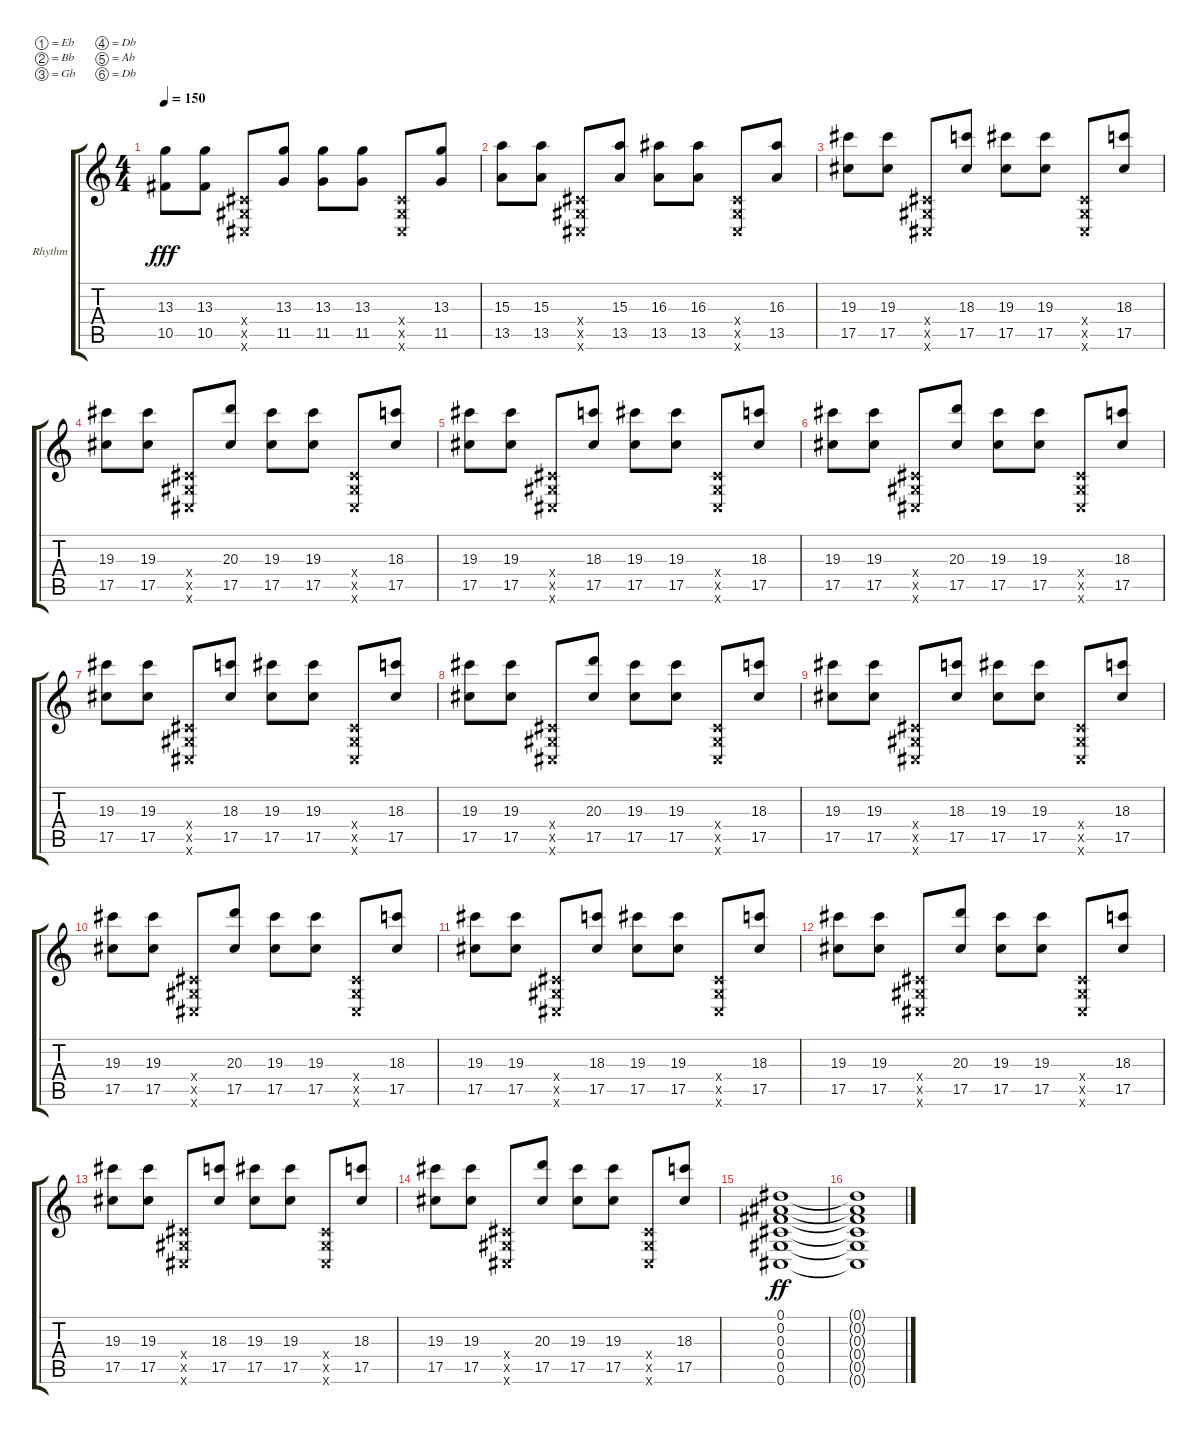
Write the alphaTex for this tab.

\bracketExtendMode groupsimilarinstruments
\firstSystemTrackNameOrientation horizontal
\otherSystemsTrackNameOrientation horizontal
\track ("Kaleb" "Rhythm") {instrument distortionguitar}
\staff {score tabs}
\tuning (Eb4 Bb3 Gb3 Db3 Ab2 Db2)
\ts (4 4)
\tempo 150
\clef g2
\ks c
(10.5 13.3).8{dy fff} (10.5 13.3).8 (0.6{x} 0.5{x} 0.4{x}).8 (11.5 13.3).8 (11.5 13.3).8 (11.5 13.3).8 (0.6{x} 0.5{x} 0.4{x}).8 (11.5 13.3).8 |
(13.5 15.3).8 (15.3 13.5).8 (0.6{x} 0.5{x} 0.4{x}).8 (13.5 15.3).8 (16.3 13.5).8 (13.5 16.3).8 (0.6{x} 0.5{x} 0.4{x}).8 (13.5 16.3).8 |
(19.3 17.5).8 (17.5 19.3).8 (0.6{x} 0.5{x} 0.4{x}).8 (18.3 17.5).8 (19.3 17.5).8 (19.3 17.5).8 (0.6{x} 0.5{x} 0.4{x}).8 (17.5 18.3).8 |
(19.3 17.5).8 (17.5 19.3).8 (0.6{x} 0.5{x} 0.4{x}).8 (20.3 17.5).8 (19.3 17.5).8 (19.3 17.5).8 (0.6{x} 0.5{x} 0.4{x}).8 (17.5 18.3).8 |
(19.3 17.5).8 (17.5 19.3).8 (0.6{x} 0.5{x} 0.4{x}).8 (18.3 17.5).8 (19.3 17.5).8 (19.3 17.5).8 (0.6{x} 0.5{x} 0.4{x}).8 (17.5 18.3).8 |
(19.3 17.5).8 (17.5 19.3).8 (0.6{x} 0.5{x} 0.4{x}).8 (20.3 17.5).8 (19.3 17.5).8 (19.3 17.5).8 (0.6{x} 0.5{x} 0.4{x}).8 (17.5 18.3).8 |
(19.3 17.5).8 (17.5 19.3).8 (0.6{x} 0.5{x} 0.4{x}).8 (18.3 17.5).8 (19.3 17.5).8 (19.3 17.5).8 (0.6{x} 0.5{x} 0.4{x}).8 (17.5 18.3).8 |
(19.3 17.5).8 (17.5 19.3).8 (0.6{x} 0.5{x} 0.4{x}).8 (20.3 17.5).8 (19.3 17.5).8 (19.3 17.5).8 (0.6{x} 0.5{x} 0.4{x}).8 (17.5 18.3).8 |
(19.3 17.5).8 (17.5 19.3).8 (0.6{x} 0.5{x} 0.4{x}).8 (18.3 17.5).8 (19.3 17.5).8 (19.3 17.5).8 (0.6{x} 0.5{x} 0.4{x}).8 (17.5 18.3).8 |
(19.3 17.5).8 (17.5 19.3).8 (0.6{x} 0.5{x} 0.4{x}).8 (20.3 17.5).8 (19.3 17.5).8 (19.3 17.5).8 (0.6{x} 0.5{x} 0.4{x}).8 (17.5 18.3).8 |
(19.3 17.5).8 (17.5 19.3).8 (0.6{x} 0.5{x} 0.4{x}).8 (18.3 17.5).8 (19.3 17.5).8 (19.3 17.5).8 (0.6{x} 0.5{x} 0.4{x}).8 (17.5 18.3).8 |
(19.3 17.5).8 (17.5 19.3).8 (0.6{x} 0.5{x} 0.4{x}).8 (20.3 17.5).8 (19.3 17.5).8 (19.3 17.5).8 (0.6{x} 0.5{x} 0.4{x}).8 (17.5 18.3).8 |
(19.3 17.5).8 (17.5 19.3).8 (0.6{x} 0.5{x} 0.4{x}).8 (18.3 17.5).8 (19.3 17.5).8 (19.3 17.5).8 (0.6{x} 0.5{x} 0.4{x}).8 (17.5 18.3).8 |
(19.3 17.5).8 (17.5 19.3).8 (0.6{x} 0.5{x} 0.4{x}).8 (20.3 17.5).8 (19.3 17.5).8 (19.3 17.5).8 (0.6{x} 0.5{x} 0.4{x}).8 (17.5 18.3).8 |
(0.6 0.5 0.4 0.3 0.2 0.1).1{dy ff} |
(0.1{t} 0.2{t} 0.3{t} 0.4{t} 0.5{t} 0.6{t}).1
